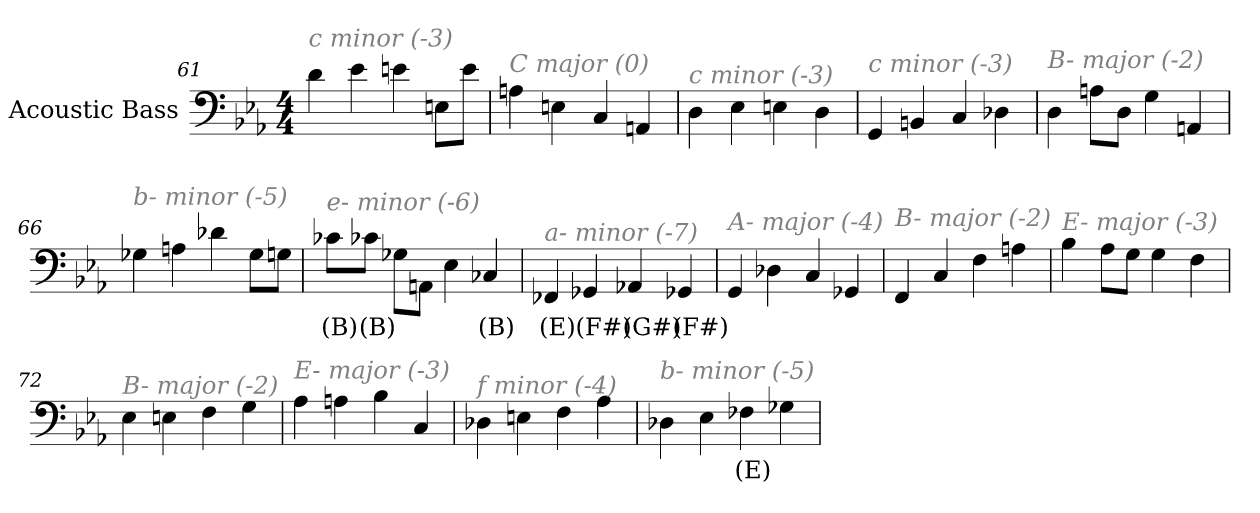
**kern	**text
*part1	*part1
*staff1	*staff1
*I"Acoustic Bass	*
*clefF4	*
*ITrd7c12	*
*k[b-e-a-]	*
*E-:	*
*M4/4	*
=61	=61
!LO:TX:i:color=#808080:t=c minor (-3)	!
4D	.
4E-	.
4En	.
8EEnL	.
8EJ	.
=62	=62
!LO:TX:i:color=#808080:t=C major (0)	!
4AAn	.
4EEn	.
4CC	.
4AAAn	.
=63	=63
!LO:TX:i:color=#808080:t=c minor (-3)	!
4DD	.
4EE-	.
4EEn	.
4DD	.
=64	=64
!LO:TX:i:color=#808080:t=c minor (-3)	!
4GGG	.
4BBBn	.
4CC	.
4DD-X	.
=65	=65
!LO:TX:i:color=#808080:t=B- major (-2)	!
4DD	.
8AAnL	.
8DDJ	.
4GG	.
4AAAn	.
=66	=66
!LO:TX:i:color=#808080:t=b- minor (-5)	!
4GG-X	.
4AAn	.
4D-X	.
8GG-L	.
8GGnJ	.
=67	=67
!LO:TX:i:color=#808080:t=e- minor (-6)	!
8C-XiL	(B)
8C-XiJ	(B)
8GG-XL	.
8AAAnJ	.
4EE-	.
4CC-Xi	(B)
=68	=68
!LO:TX:i:color=#808080:t=a- minor (-7)	!
4FFF-Xi	(E)
4GGG-Xi	(F#)
4AAA-Xi	(G#)
4GGG-Xi	(F#)
=69	=69
!LO:TX:i:color=#808080:t=A- major (-4)	!
4GGG	.
4DD-X	.
4CC	.
4GGG-X	.
=70	=70
!LO:TX:i:color=#808080:t=B- major (-2)	!
4FFF	.
4CC	.
4FF	.
4AAn	.
=71	=71
!LO:TX:i:color=#808080:t=E- major (-3)	!
4BB-	.
8AA-L	.
8GGJ	.
4GG	.
4FF	.
=72	=72
!LO:TX:i:color=#808080:t=B- major (-2)	!
4EE-	.
4EEn	.
4FF	.
4GG	.
=73	=73
!LO:TX:i:color=#808080:t=E- major (-3)	!
4AA-	.
4AAn	.
4BB-	.
4CC	.
=74	=74
!LO:TX:i:color=#808080:t=f minor (-4)	!
4DD-X	.
4EEn	.
4FF	.
4AA-	.
=75	=75
!LO:TX:i:color=#808080:t=b- minor (-5)	!
4DD-X	.
4EE-	.
4FF-Xj	(E)
4GG-X	.
=	=
*-	*-
